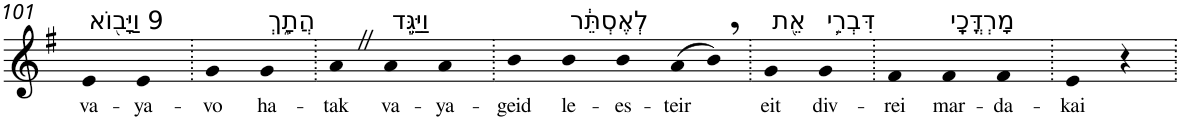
**kern	**text
*part1	*part1
*staff1	*staff1
*I"Piano	*
*I'Pno	*
!!LO:PB:g=z
*clefG2	*
*k[f#]	*
*G:	*
=101	=101
!LO:TX:a:t=9 וַיָּב֖וֹא	!
!	!LO:LY:b
4e	va-
!	!LO:LY:b
4e	-ya-
=102.	=102.
!	!LO:LY:b
4g	-vo
!LO:TX:a:t=הֲתָ֑ךְ	!
!	!LO:LY:b
4g	ha-
=103.	=103.
!	!LO:LY:b
4aZ	-tak
!LO:TX:a:t=וַיַּגֵּ֣ד	!
!	!LO:LY:b
4a	va-
!	!LO:LY:b
4a	-ya-
=104.	=104.
!	!LO:LY:b
4b	-geid
!LO:TX:a:t=לְאֶסְתֵּ֔ר	!
!	!LO:LY:b
4b	le-
!	!LO:LY:b
4b	-es-
!	!LO:LY:b
(>8a	-teir
8b,)	.
=105.	=105.
!LO:TX:a:t=אֵ֖ת	!
!	!LO:LY:b
4g	eit
!LO:TX:a:t=דִּבְרֵ֥י	!
!	!LO:LY:b
4g	div-
=106.	=106.
!	!LO:LY:b
4f#	-rei
!LO:TX:a:t=מָרְדֳּכָֽי	!
!	!LO:LY:b
4f#	mar-
!	!LO:LY:b
4f#	-da-
=107.	=107.
!	!LO:LY:b
4e	-kai
4r	.
=.	=.
*-	*-
